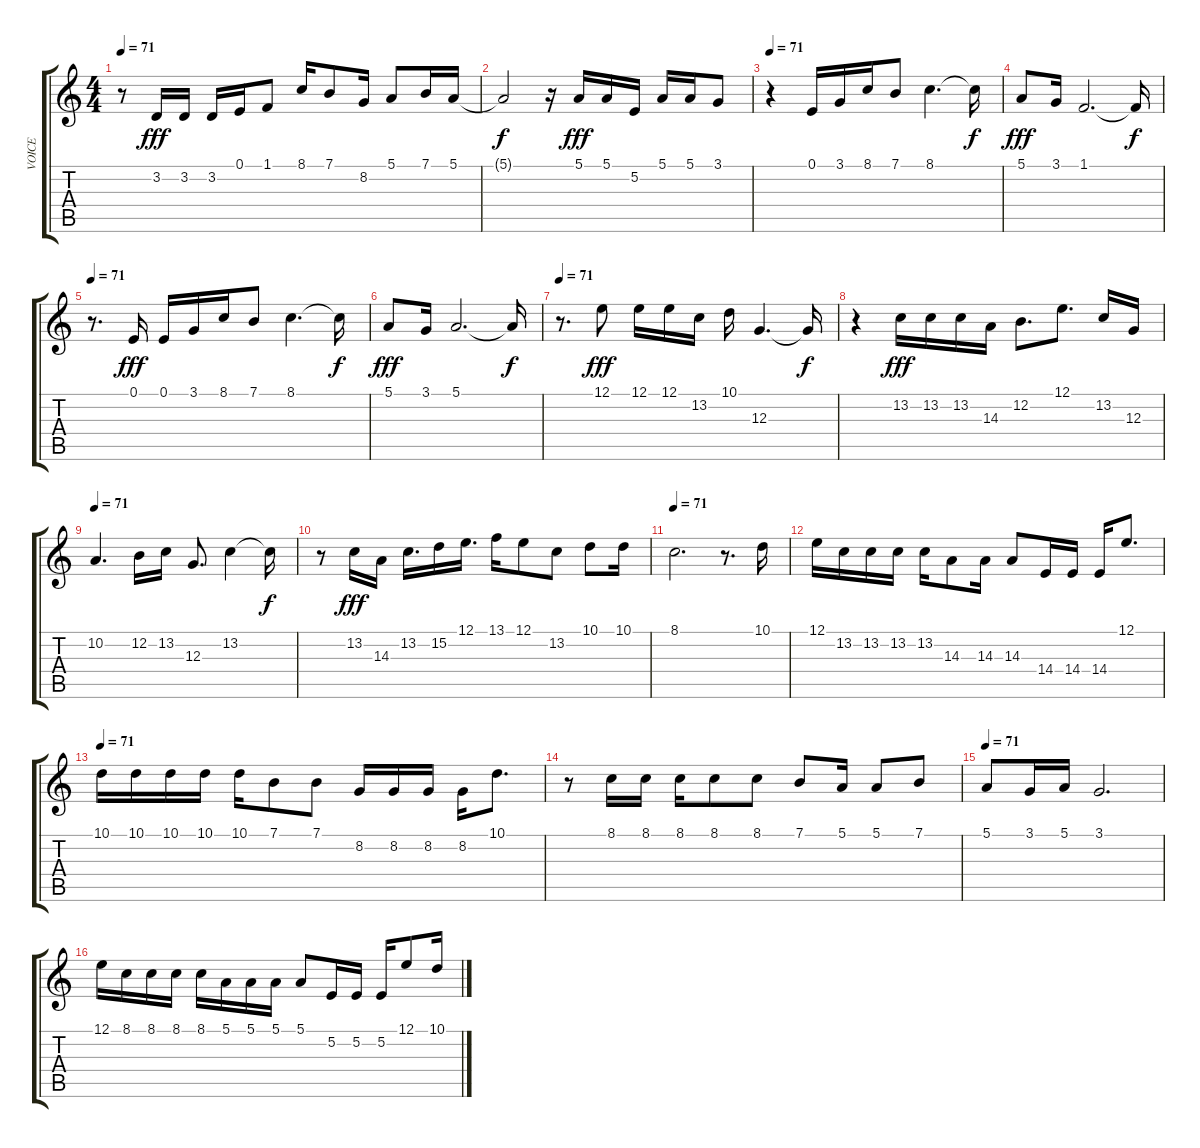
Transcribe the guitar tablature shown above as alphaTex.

\track ("VOICE" "VOICE") {instrument tenorsax}
\staff {score tabs}
\tuning (E4 B3 G3 D3 A2 E2) {hide}
\ts (4 4)
\tempo 71
\clef g2
\ks c
r.8{dy fff} 3.2.16 3.2.16 3.2.16 0.1.16 1.1.8 8.1.16 7.1.8 8.2.16 5.1.8 7.1.16 5.1.16 |
5.1{t}.2{dy f} r.16 5.1.16{dy fff} 5.1.16 5.2.16 5.1.16 5.1.16 3.1.8 |
\tempo 71
r.4 0.1.16 3.1.16 8.1.16 7.1.8 8.1.4{d} 8.1{t}.16{dy f} |
5.1.8{dy fff} 3.1.16 1.1.2{d} 1.1{t}.16{dy f} |
\tempo 71
r.8{d} 0.1.16{dy fff} 0.1.16 3.1.16 8.1.16 7.1.8 8.1.4{d} 8.1{t}.16{dy f} |
5.1.8{dy fff} 3.1.16 5.1.2{d} 5.1{t}.16{dy f} |
\tempo 71
r.8{d} 12.1.8{dy fff} 12.1.16 12.1.16 13.2.16 10.1.16 12.3.4{d} 12.3{t}.16{dy f} |
r.4 13.2.16{dy fff} 13.2.16 13.2.16 14.3.16 12.2.8{d} 12.1.8{d} 13.2.16 12.3.16 |
\tempo 71
10.2.4{d} 12.2.16 13.2.16 12.3.8{d} 13.2.4 13.2{t}.16{dy f} |
r.8 13.2.16{dy fff} 14.3.16 13.2.16{d} 15.2.16 12.1.16{d} 13.1.16 12.1.8 13.2.8 10.1.8 10.1.16 |
\tempo 71
8.1.2{d} r.8{d} 10.1.16 |
12.1.16 13.2.16 13.2.16 13.2.16 13.2.16 14.3.8 14.3.16 14.3.8 14.4.16 14.4.16 14.4.16 12.1.8{d} |
\tempo 71
10.1.16 10.1.16 10.1.16 10.1.16 10.1.16 7.1.8 7.1.8 8.2.16 8.2.16 8.2.16 8.2.16 10.1.8{d} |
r.8 8.1.16 8.1.16 8.1.16 8.1.8 8.1.8 7.1.8 5.1.16 5.1.8 7.1.8 |
\tempo 71
5.1.8 3.1.16 5.1.16 3.1.2{d} |
12.1.16 8.1.16 8.1.16 8.1.16 8.1.16 5.1.16 5.1.16 5.1.16 5.1.8 5.2.16 5.2.16 5.2.16 12.1.8 10.1.16
